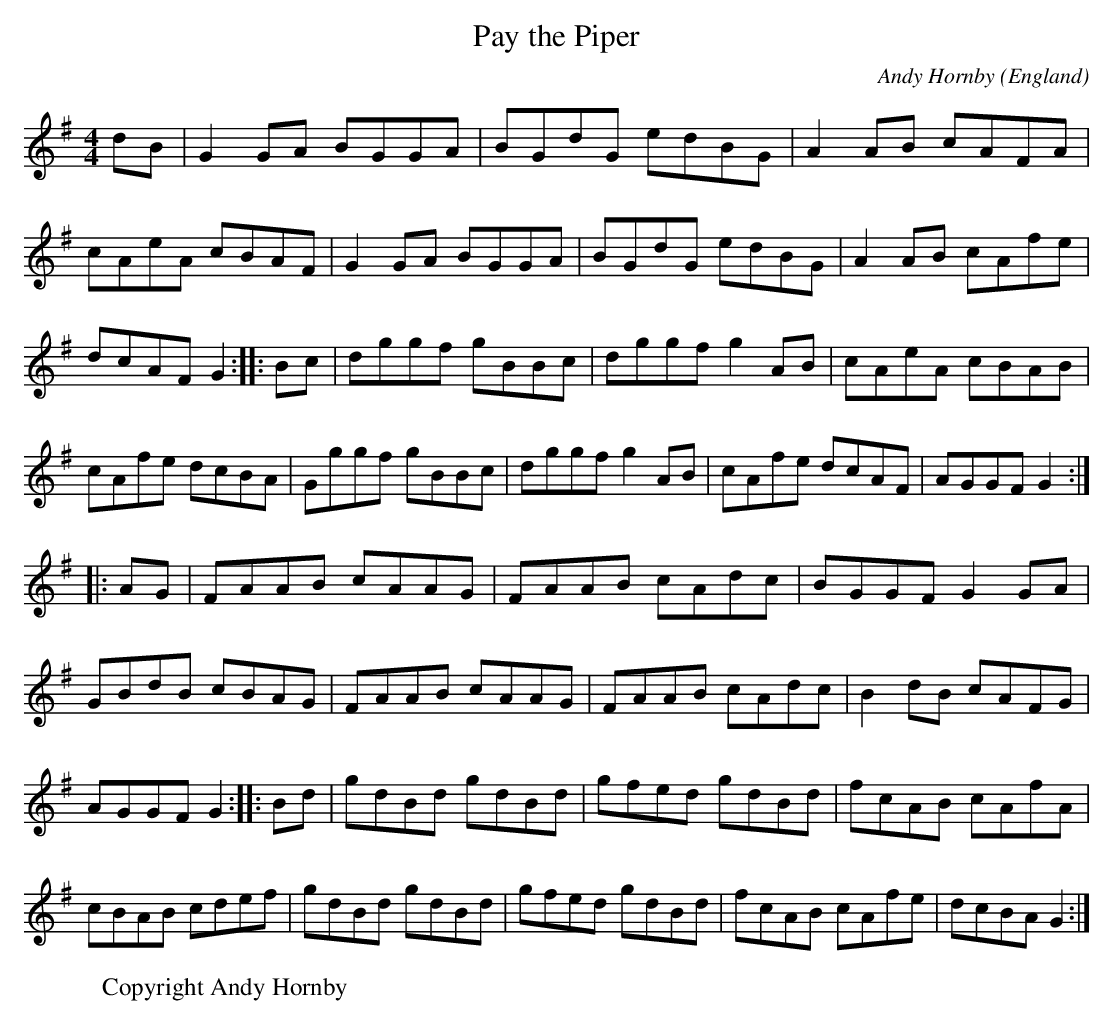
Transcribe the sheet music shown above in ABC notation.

X:1
T:Pay the Piper
O:England
M:4/4
C:Andy Hornby
K:G
dB | G2GA BGGA | BGdG edBG | A2AB cAFA | cAeA cBAF | \
G2GA BGGA | BGdG edBG | A2AB cAfe | dcAF G2 :: \
Bc| dggf gBBc | dggf g2AB | cAeA cBAB | cAfe dcBA | \
Gggf gBBc | dggfg2 AB |cAfe dcAF | AGGF G2:|*
|:AG | FAAB cAAG | FAAB cAdc |BGGF G2GA |  GBdB cBAG |\
FAAB cAAG | FAAB cAdc | B2dB cAFG | AGGF G2 :: \
Bd | gdBd gdBd | gfed gdBd | fcAB cAfA | cBAB cdef | \
gdBd gdBd | gfed gdBd | fcAB cAfe |dcBA G2 :|**
W:Copyright Andy Hornby
